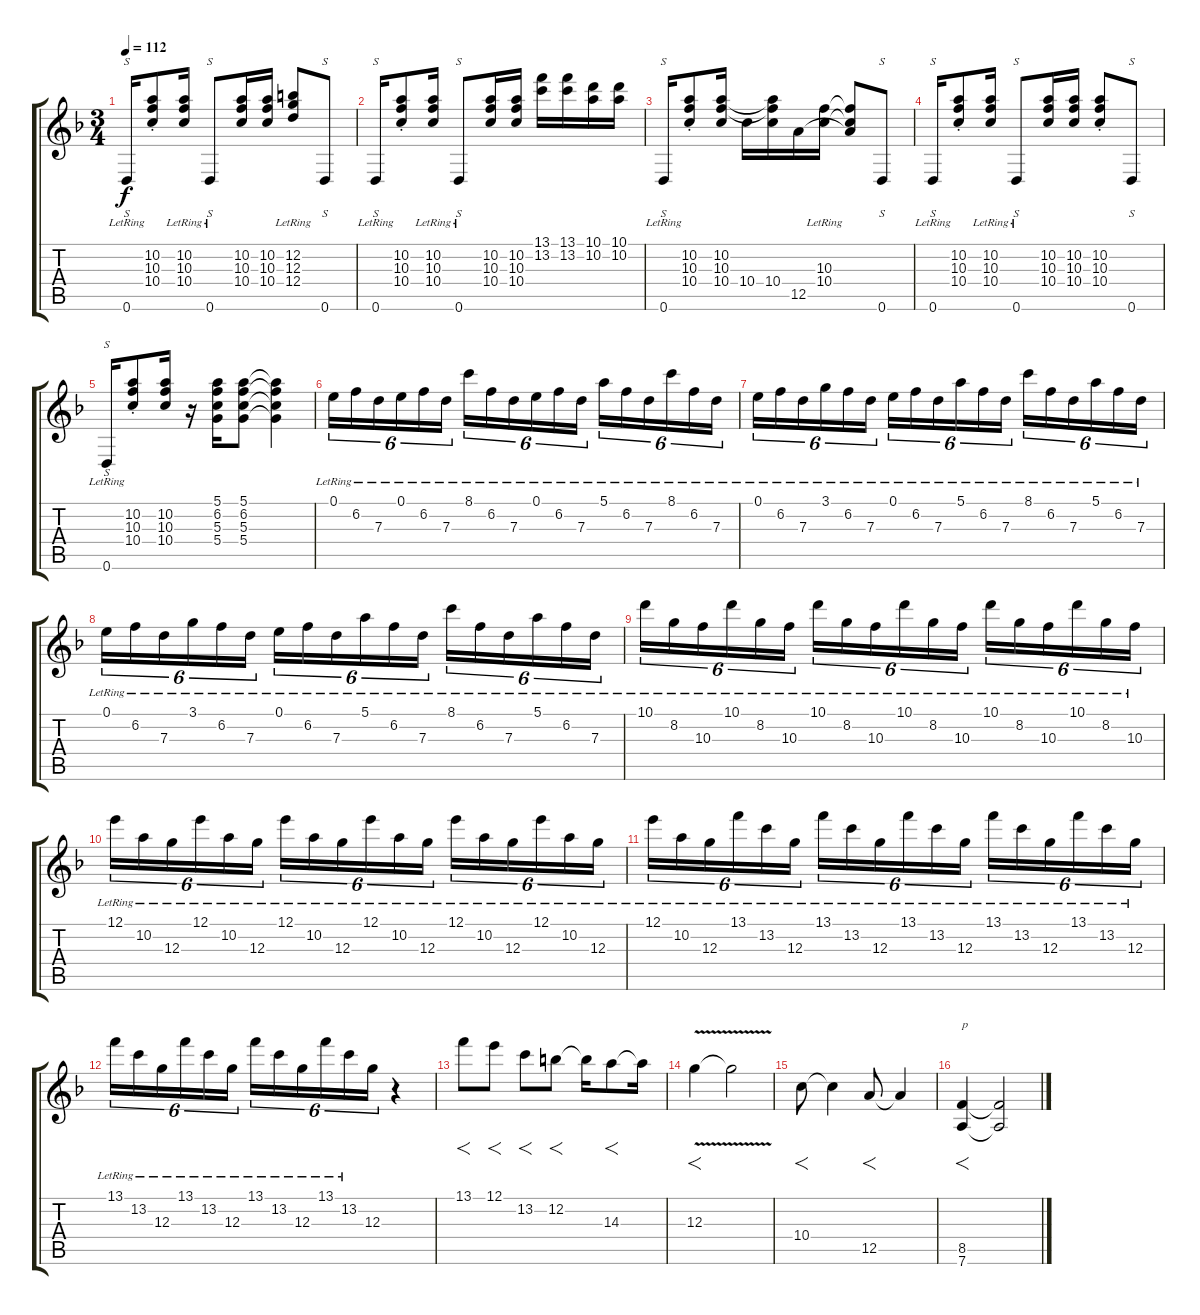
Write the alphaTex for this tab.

\track "" {instrument acousticguitarsteel}
\staff {score tabs}
\tuning (E4 B3 G3 D3 A2 D2) {hide}
\ts (3 4)
\tempo 112
\clef g2
\ks dminor
0.6{lr}.16{s dy f volume 12} (10.2{st} 10.3{st} 10.4{st}).8 (10.2{lr} 10.3{lr} 10.4{lr}).16 0.6{lr}.8{s} (10.2 10.3 10.4).16 (10.2 10.3 10.4).16 (12.2{lr} 12.3{lr} 12.4{lr}).8 0.6.8{s} |
0.6{lr}.16{s volume 12} (10.2{st} 10.3{st} 10.4{st}).8 (10.2{lr} 10.3{lr} 10.4{lr}).16 0.6{lr}.8{s} (10.2 10.3 10.4).16 (10.2 10.3 10.4).16 (13.1 13.2).16 (13.1 13.2).16 (10.1 10.2).16 (10.1 10.2).16 |
0.6{lr}.16{s volume 12} (10.2{st} 10.3{st} 10.4{st}).8 (10.2 10.3 10.4).16 10.4.16 (10.2{t} 10.3{t} 10.4).16 12.5.16 (10.3{lr} 10.4{lr}).16 (10.3{t} 10.4{t} 12.5{t}).8 0.6.8{s} |
0.6{lr}.16{s volume 12} (10.2{st} 10.3{st} 10.4{st}).8 (10.2{lr} 10.3{lr} 10.4{lr}).16 0.6{lr}.8{s} (10.2 10.3 10.4).16 (10.2 10.3 10.4).16 (10.2{st} 10.3{st} 10.4{st}).8 0.6.8{s} |
0.6{lr}.16{s volume 12} (10.2{st} 10.3{st} 10.4{st}).8 (10.2 10.3 10.4).16 r.16 (5.1 6.2 5.3 5.4).16 (5.1 6.2 5.3 5.4).8 (5.1{t} 6.2{t} 5.3{t} 5.4{t}).4 |
0.1{lr}.16{tu (6 4) volume 11} 6.2{lr}.16{tu (6 4)} 7.3{lr}.16{tu (6 4)} 0.1{lr}.16{tu (6 4)} 6.2{lr}.16{tu (6 4)} 7.3{lr}.16{tu (6 4)} 8.1{lr}.16{tu (6 4)} 6.2{lr}.16{tu (6 4)} 7.3{lr}.16{tu (6 4)} 0.1{lr}.16{tu (6 4)} 6.2{lr}.16{tu (6 4)} 7.3{lr}.16{tu (6 4)} 5.1{lr}.16{tu (6 4)} 6.2{lr}.16{tu (6 4)} 7.3{lr}.16{tu (6 4)} 8.1{lr}.16{tu (6 4)} 6.2{lr}.16{tu (6 4)} 7.3{lr}.16{tu (6 4)} |
0.1{lr}.16{tu (6 4) volume 11} 6.2{lr}.16{tu (6 4)} 7.3{lr}.16{tu (6 4)} 3.1{lr}.16{tu (6 4)} 6.2{lr}.16{tu (6 4)} 7.3{lr}.16{tu (6 4)} 0.1{lr}.16{tu (6 4)} 6.2{lr}.16{tu (6 4)} 7.3{lr}.16{tu (6 4)} 5.1{lr}.16{tu (6 4)} 6.2{lr}.16{tu (6 4)} 7.3{lr}.16{tu (6 4)} 8.1{lr}.16{tu (6 4)} 6.2{lr}.16{tu (6 4)} 7.3{lr}.16{tu (6 4)} 5.1{lr}.16{tu (6 4)} 6.2{lr}.16{tu (6 4)} 7.3{lr}.16{tu (6 4)} |
0.1{lr}.16{tu (6 4) volume 11} 6.2{lr}.16{tu (6 4)} 7.3{lr}.16{tu (6 4)} 3.1{lr}.16{tu (6 4)} 6.2{lr}.16{tu (6 4)} 7.3{lr}.16{tu (6 4)} 0.1{lr}.16{tu (6 4)} 6.2{lr}.16{tu (6 4)} 7.3{lr}.16{tu (6 4)} 5.1{lr}.16{tu (6 4)} 6.2{lr}.16{tu (6 4)} 7.3{lr}.16{tu (6 4)} 8.1{lr}.16{tu (6 4)} 6.2{lr}.16{tu (6 4)} 7.3{lr}.16{tu (6 4)} 5.1{lr}.16{tu (6 4)} 6.2{lr}.16{tu (6 4)} 7.3{lr}.16{tu (6 4)} |
10.1{lr}.16{tu (6 4) volume 11} 8.2{lr}.16{tu (6 4)} 10.3{lr}.16{tu (6 4)} 10.1{lr}.16{tu (6 4)} 8.2{lr}.16{tu (6 4)} 10.3{lr}.16{tu (6 4)} 10.1{lr}.16{tu (6 4)} 8.2{lr}.16{tu (6 4)} 10.3{lr}.16{tu (6 4)} 10.1{lr}.16{tu (6 4)} 8.2{lr}.16{tu (6 4)} 10.3{lr}.16{tu (6 4)} 10.1{lr}.16{tu (6 4)} 8.2{lr}.16{tu (6 4)} 10.3{lr}.16{tu (6 4)} 10.1{lr}.16{tu (6 4)} 8.2{lr}.16{tu (6 4)} 10.3{lr}.16{tu (6 4)} |
12.1{lr}.16{tu (6 4) volume 11} 10.2{lr}.16{tu (6 4)} 12.3{lr}.16{tu (6 4)} 12.1{lr}.16{tu (6 4)} 10.2{lr}.16{tu (6 4)} 12.3{lr}.16{tu (6 4)} 12.1{lr}.16{tu (6 4)} 10.2{lr}.16{tu (6 4)} 12.3{lr}.16{tu (6 4)} 12.1{lr}.16{tu (6 4)} 10.2{lr}.16{tu (6 4)} 12.3{lr}.16{tu (6 4)} 12.1{lr}.16{tu (6 4)} 10.2{lr}.16{tu (6 4)} 12.3{lr}.16{tu (6 4)} 12.1{lr}.16{tu (6 4)} 10.2{lr}.16{tu (6 4)} 12.3{lr}.16{tu (6 4)} |
12.1{lr}.16{tu (6 4) volume 11} 10.2{lr}.16{tu (6 4)} 12.3{lr}.16{tu (6 4)} 13.1{lr}.16{tu (6 4)} 13.2{lr}.16{tu (6 4)} 12.3{lr}.16{tu (6 4)} 13.1{lr}.16{tu (6 4)} 13.2{lr}.16{tu (6 4)} 12.3{lr}.16{tu (6 4)} 13.1{lr}.16{tu (6 4)} 13.2{lr}.16{tu (6 4)} 12.3{lr}.16{tu (6 4)} 13.1{lr}.16{tu (6 4)} 13.2{lr}.16{tu (6 4)} 12.3{lr}.16{tu (6 4)} 13.1{lr}.16{tu (6 4)} 13.2{lr}.16{tu (6 4)} 12.3{lr}.16{tu (6 4)} |
13.1{lr}.16{tu (6 4) volume 11} 13.2{lr}.16{tu (6 4)} 12.3{lr}.16{tu (6 4)} 13.1{lr}.16{tu (6 4)} 13.2{lr}.16{tu (6 4)} 12.3{lr}.16{tu (6 4)} 13.1{lr}.16{tu (6 4)} 13.2{lr}.16{tu (6 4)} 12.3{lr}.16{tu (6 4)} 13.1{lr}.16{tu (6 4)} 13.2{lr}.16{tu (6 4)} 12.3.16{tu (6 4)} r.4 |
13.1.8{f volume 16} 12.1.8{f} 13.2.8{f} 12.2.8{f} 12.2{t}.16 14.3.8{f} 14.3{t}.16 |
12.3{v}.4{f volume 16} 12.3{t}.2 |
10.4.8{f volume 16} 10.4{t}.4 12.5.8{f} 12.5{t}.4 |
(8.5 7.6).4{f txt "p" volume 13} (8.5{t} 7.6{t}).2
